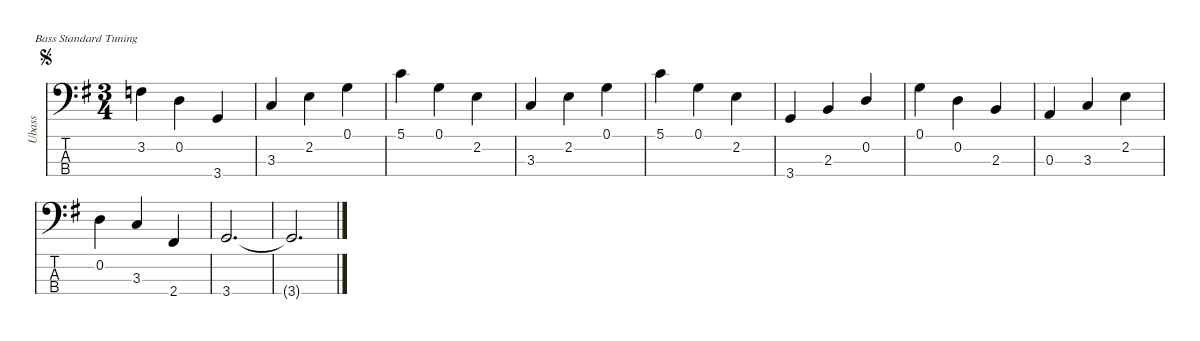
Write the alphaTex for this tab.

\defaultSystemsLayout 5
\hideDynamics
\bracketExtendMode nobrackets
\otherSystemsTrackNameOrientation horizontal
\defaultBarNumberDisplay Hide
\track ("Upright Bass" "Ubass") {mute instrument acousticbass}
\staff {score tabs}
\tuning (G2 D2 A1 E1)
\ts (3 4)
\jump segno
\tempo (120 hide)
\clef f4
\ks g
3.2{acc forcenatural}.4{dy mf beam Down} 0.2{acc forcenatural}.4{beam Down} 3.4{acc forcenatural}.4{beam Up} |
3.3{acc forcenatural}.4{beam Up} 2.2{acc forcenatural}.4{beam Down} 0.1{acc forcenatural}.4{beam Down} |
5.1{acc forcenatural}.4{beam Down} 0.1{acc forcenatural}.4{beam Down} 2.2{acc forcenatural}.4{beam Down} |
3.3{acc forcenatural}.4{beam Up} 2.2{acc forcenatural}.4{beam Down} 0.1{acc forcenatural}.4{beam Down} |
\scale
1.3351 5.1{acc forcenatural}.4{beam Down} 0.1{acc forcenatural}.4{beam Down} 2.2{acc forcenatural}.4{beam Down} |
\scale
1.52109 3.4{acc forcenatural}.4{beam Up} 2.3{acc forcenatural}.4{beam Up} 0.2{acc forcenatural}.4{beam Up} |
\scale
1.03572 0.1{acc forcenatural}.4{beam Down} 0.2{acc forcenatural}.4{beam Down} 2.3{acc forcenatural}.4{beam Up} |
\scale
0.990479 0.3{acc forcenatural}.4{beam Up} 3.3{acc forcenatural}.4{beam Up} 2.2{acc forcenatural}.4{beam Down} |
\scale
1.08096 0.2{acc forcenatural}.4{beam Down} 3.3{acc forcenatural}.4{beam Up} 2.4{acc #}.4{beam Up} |
\scale
0.516189 3.4{acc forcenatural}.2{d beam Up} |
\scale
0.520458 3.4{t acc forcenatural}.2{d beam Up}
